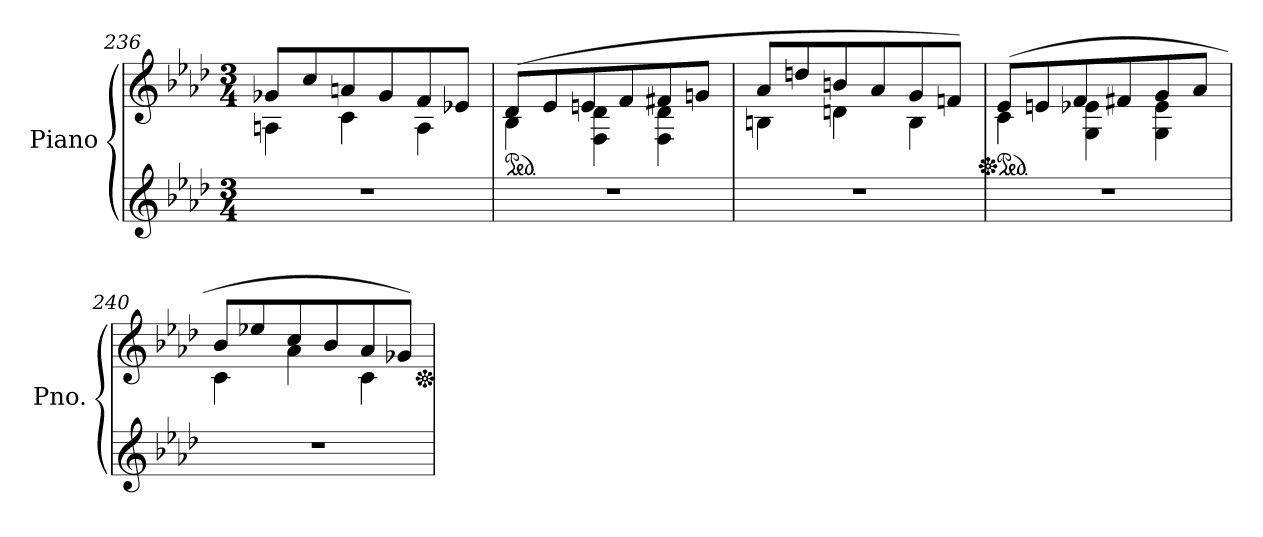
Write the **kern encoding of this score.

**kern	**kern
*part1	*part1
*staff2	*staff1
*I"Piano	*
*I'Pno.	*
*clefG2	*clefG2
*k[b-e-a-d-]	*k[b-e-a-d-]
*M3/4	*M3/4
=236	=236
*	*^
2.r	8g-X/L	4An\
.	8cc/	.
.	8an/	4c\
.	8g-/	.
.	8f/	4A\
.	8e-X/J	.
!!LO:LB:g=z	!!
=237	=237	=237
*	*ped	*
2.r	(>8d-/L	4B-\
.	8e-/	.
.	8en/	4F\ 4d-\
.	8f/	.
.	8f#X/	4F\ 4d-\
.	8gn/J	.
=238	=238	=238
2.r	8a-/L	4Bn\
.	8ddn/	.
.	8bn/	4dn\
.	8a-/	.
.	8g/	4B\
.	8fn/J)	.
=239	=239	=239
*	*Xped	*
*	*ped	*
2.r	(>8e-/L	4c\
.	8en/	.
.	8f/	4G\ 4e-X\
.	8f#X/	.
.	8g/	4G\ 4e-\
.	8a-/J	.
=240	=240	=240
2.r	8b-/L	4c\
.	8ee-X/	.
.	8cc/	4a-\
.	8b-/	.
.	8a-/	4c\
.	8g-X/J)	.
*	*v	*v
*	*Xped
=	=
*-	*-
